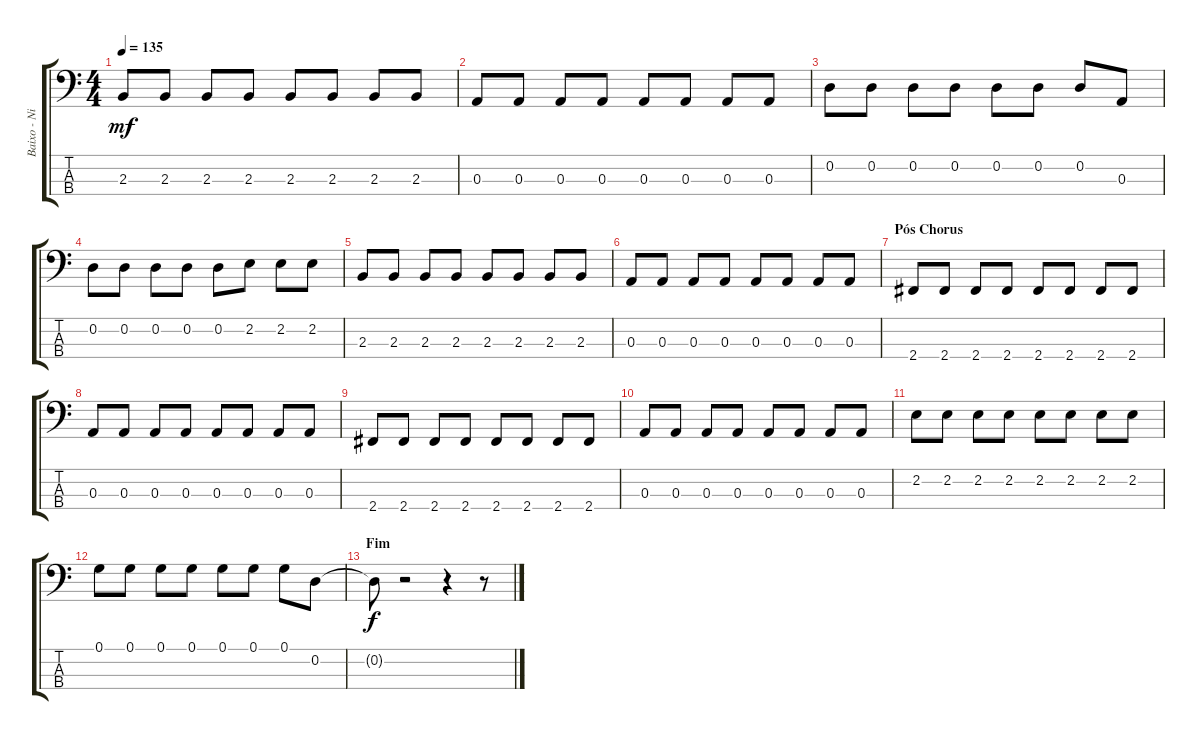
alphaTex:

\track ("Baixo - Nikola" "Baixo - Ni") {instrument electricbasspick}
\staff {score tabs}
\tuning (G2 D2 A1 E1) {hide}
\ts (4 4)
\tempo 135
\clef f4
\ks c
2.3.8{dy mf} 2.3.8 2.3.8 2.3.8 2.3.8 2.3.8 2.3.8 2.3.8 |
0.3.8 0.3.8 0.3.8 0.3.8 0.3.8 0.3.8 0.3.8 0.3.8 |
0.2.8 0.2.8 0.2.8 0.2.8 0.2.8 0.2.8 0.2.8 0.3.8 |
0.2.8 0.2.8 0.2.8 0.2.8 0.2.8 2.2.8 2.2.8 2.2.8 |
2.3.8 2.3.8 2.3.8 2.3.8 2.3.8 2.3.8 2.3.8 2.3.8 |
0.3.8 0.3.8 0.3.8 0.3.8 0.3.8 0.3.8 0.3.8 0.3.8 |
\section ("" "Pós Chorus")
2.4.8 2.4.8 2.4.8 2.4.8 2.4.8 2.4.8 2.4.8 2.4.8 |
0.3.8 0.3.8 0.3.8 0.3.8 0.3.8 0.3.8 0.3.8 0.3.8 |
2.4.8 2.4.8 2.4.8 2.4.8 2.4.8 2.4.8 2.4.8 2.4.8 |
0.3.8 0.3.8 0.3.8 0.3.8 0.3.8 0.3.8 0.3.8 0.3.8 |
2.2.8 2.2.8 2.2.8 2.2.8 2.2.8 2.2.8 2.2.8 2.2.8 |
0.1.8 0.1.8 0.1.8 0.1.8 0.1.8 0.1.8 0.1.8 0.2.8 |
\section ("" "Fim")
0.2{t}.8{dy f} r.2 r.4 r.8
